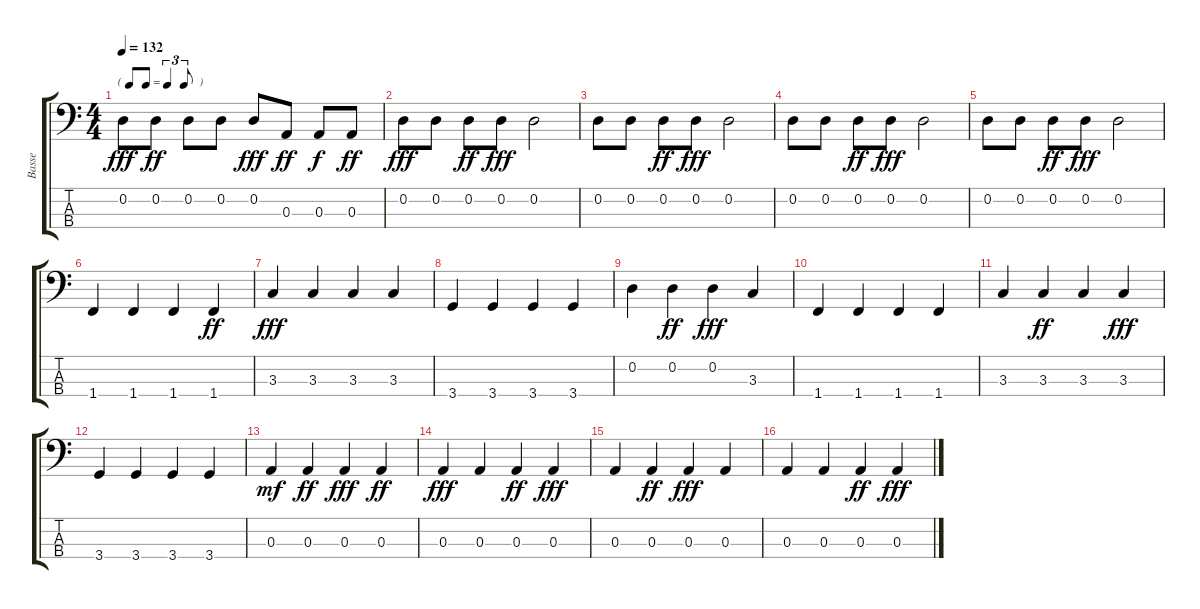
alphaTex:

\track ("Basse" "Basse") {instrument electricbassfinger}
\staff {score tabs}
\tuning (G2 D2 A1 E1) {hide}
\ts (4 4)
\tf triplet8th
\tempo 132
\clef f4
\ks c
0.2.8{dy fff} 0.2.8{dy ff} 0.2.8 0.2.8 0.2.8{dy fff} 0.3.8{dy ff} 0.3.8{dy f} 0.3.8{dy ff} |
0.2.8{dy fff} 0.2.8 0.2.8{dy ff} 0.2.8{dy fff} 0.2.2 |
0.2.8 0.2.8 0.2.8{dy ff} 0.2.8{dy fff} 0.2.2 |
0.2.8 0.2.8 0.2.8{dy ff} 0.2.8{dy fff} 0.2.2 |
0.2.8 0.2.8 0.2.8{dy ff} 0.2.8{dy fff} 0.2.2 |
1.4.4 1.4.4 1.4.4 1.4.4{dy ff} |
3.3.4{dy fff} 3.3.4 3.3.4 3.3.4 |
3.4.4 3.4.4 3.4.4 3.4.4 |
0.2.4 0.2.4{dy ff} 0.2.4{dy fff} 3.3.4 |
1.4.4 1.4.4 1.4.4 1.4.4 |
3.3.4 3.3.4{dy ff} 3.3.4 3.3.4{dy fff} |
3.4.4 3.4.4 3.4.4 3.4.4 |
0.3.4{dy mf} 0.3.4{dy ff} 0.3.4{dy fff} 0.3.4{dy ff} |
0.3.4{dy fff} 0.3.4 0.3.4{dy ff} 0.3.4{dy fff} |
0.3.4 0.3.4{dy ff} 0.3.4{dy fff} 0.3.4 |
0.3.4 0.3.4 0.3.4{dy ff} 0.3.4{dy fff}
